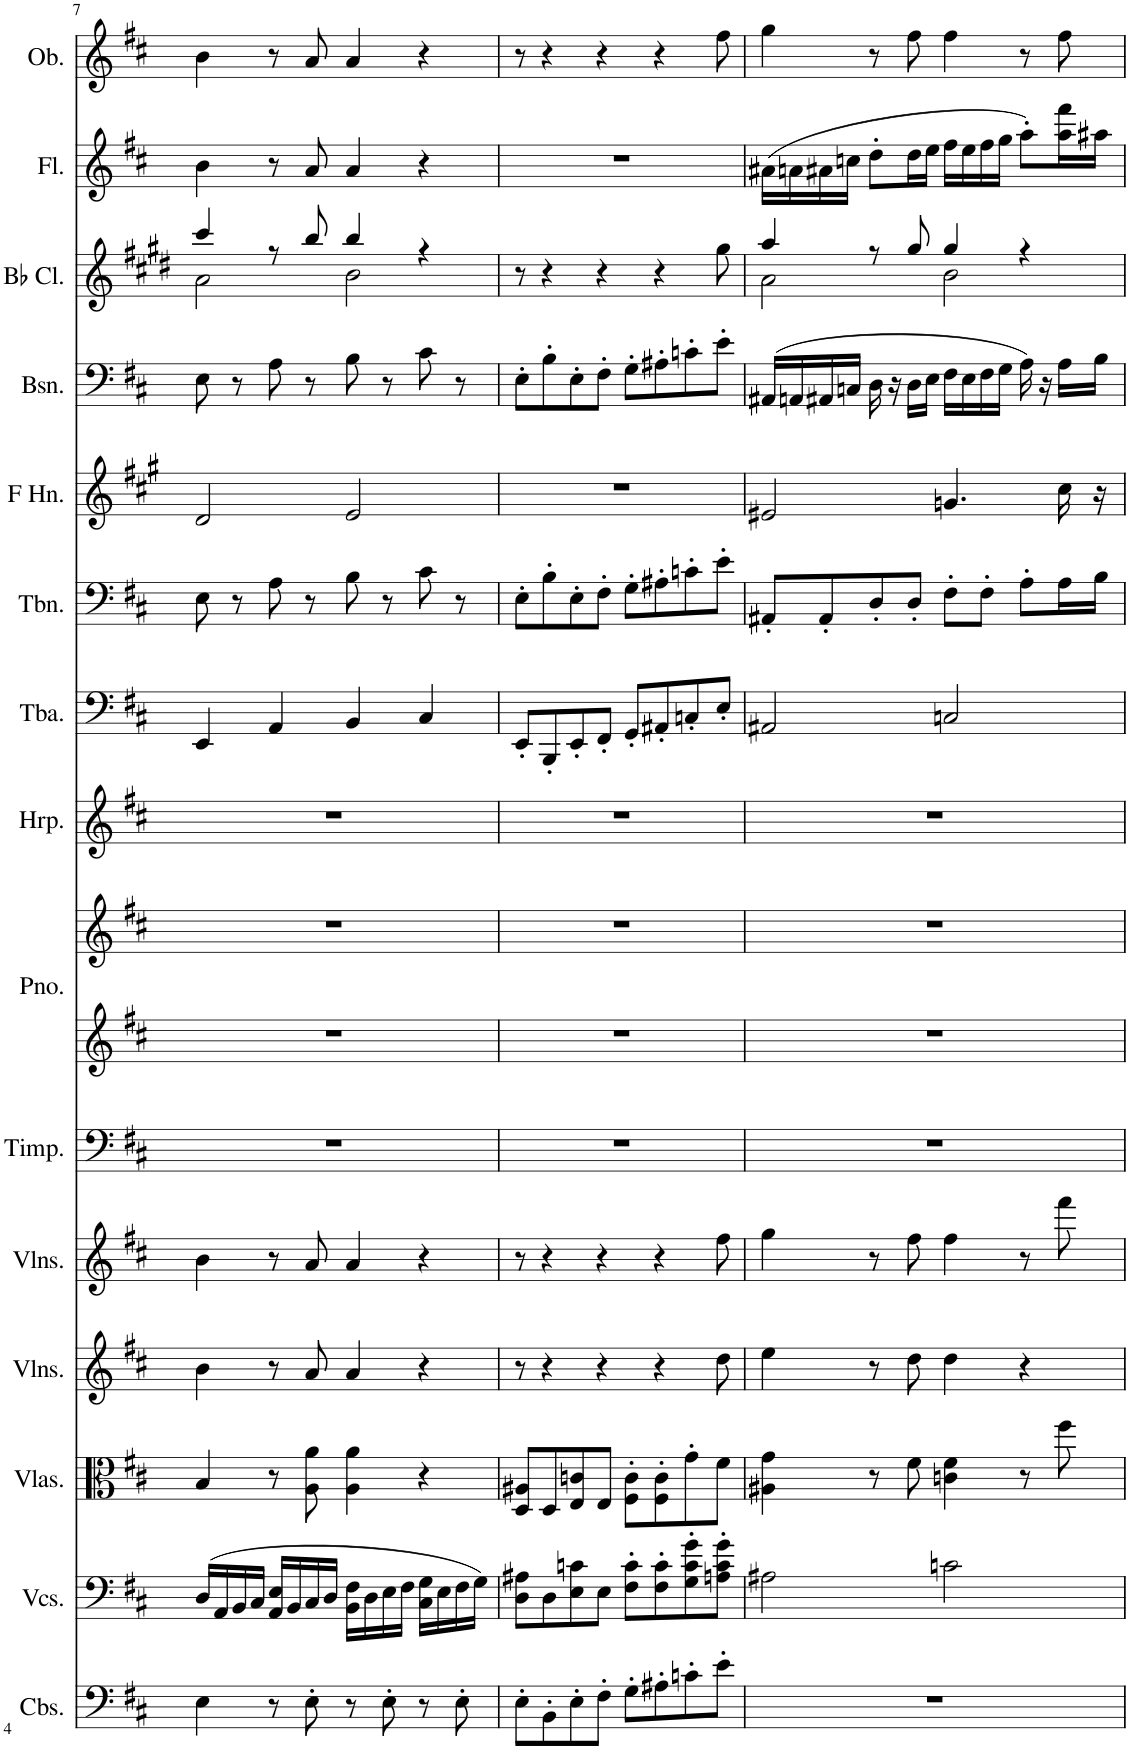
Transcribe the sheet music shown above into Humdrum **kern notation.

**kern	**kern	**kern	**kern	**kern	**kern	**kern	**kern	**kern	**kern	**kern	**kern	**kern	**kern	**kern	**kern
*part15	*part14	*part13	*part12	*part11	*part10	*part9	*part9	*part8	*part7	*part6	*part5	*part4	*part3	*part2	*part1
*staff16	*staff15	*staff14	*staff13	*staff12	*staff11	*staff10	*staff9	*staff8	*staff7	*staff6	*staff5	*staff4	*staff3	*staff2	*staff1
*I"Contrabasses	*I"Violoncellos	*I"Violas	*I"Violins	*I"Violins	*I"Timpani	*I"Piano	*	*I"Harp	*I"Tuba	*I"Trombone	*I"Horn in F	*I"Bassoon	*I"Bb Clarinet	*I"Flute	*I"Oboe
*I'Cbs.	*I'Vcs.	*I'Vlas.	*I'Vlns.	*I'Vlns.	*I'Timp.	*I'Pno.	*	*I'Hrp.	*I'Tba.	*I'Tbn.	*	*I'Bsn.	*I'Bb Cl.	*I'Fl.	*I'Ob.
!!LO:PB:g=z
*clefF4	*clefF4	*clefC3	*clefG2	*clefG2	*clefF4	*clefG2	*clefG2	*clefG2	*clefF4	*clefF4	*clefG2	*clefF4	*clefG2	*clefG2	*clefG2
*Trd7c12	*	*	*	*	*	*	*	*	*	*	*Trd4c7	*	*Trd1c2	*	*
*k[f#c#]	*k[f#c#]	*k[f#c#]	*k[f#c#]	*k[f#c#]	*k[f#c#]	*k[f#c#]	*k[f#c#]	*k[f#c#]	*k[f#c#]	*k[f#c#]	*k[f#c#g#]	*k[f#c#]	*k[f#c#g#d#]	*k[f#c#]	*k[f#c#]
*M4/4	*M4/4	*M4/4	*M4/4	*M4/4	*M4/4	*M4/4	*M4/4	*M4/4	*M4/4	*M4/4	*M4/4	*M4/4	*M4/4	*M4/4	*M4/4
=7	=7	=7	=7	=7	=7	=7	=7	=7	=7	=7	=7	=7	=7	=7	=7
*	*	*	*	*	*	*	*	*	*	*	*	*	*^	*	*
4E\	(16D/LL	4B/	4b\	4b\	1r	1r	1r	1r	4EE/	8E\	2d/	8E\	4ccc#/	2a\	4b\	4b\
.	16AA/	.	.	.	.	.	.	.	.	.	.	.	.	.	.	.
.	16BB/	.	.	.	.	.	.	.	.	8r	.	8r	.	.	.	.
.	16C#/JJ	.	.	.	.	.	.	.	.	.	.	.	.	.	.	.
8r	16AA/ 16E/LL	8r	8r	8r	.	.	.	.	4AA/	8A\	.	8A\	8r	.	8r	8r
.	16BB/	.	.	.	.	.	.	.	.	.	.	.	.	.	.	.
8E'\	16C#/	8A\ 8a\	8a/	8a/	.	.	.	.	.	8r	.	8r	8bb/	.	8a/	8a/
.	16D/JJ	.	.	.	.	.	.	.	.	.	.	.	.	.	.	.
8r	16BB\ 16F#\LL	4A\ 4a\	4a/	4a/	.	.	.	.	4BB/	8B\	2e/	8B\	4bb/	2b\	4a/	4a/
.	16D\	.	.	.	.	.	.	.	.	.	.	.	.	.	.	.
8E'\	16E\	.	.	.	.	.	.	.	.	8r	.	8r	.	.	.	.
.	16F#\JJ	.	.	.	.	.	.	.	.	.	.	.	.	.	.	.
8r	16C#\ 16G\LL	4r	4r	4r	.	.	.	.	4C#/	8c#\	.	8c#\	4r	.	4r	4r
.	16E\	.	.	.	.	.	.	.	.	.	.	.	.	.	.	.
8E'\	16F#\	.	.	.	.	.	.	.	.	8r	.	8r	.	.	.	.
.	16G\JJ)	.	.	.	.	.	.	.	.	.	.	.	.	.	.	.
*	*	*	*	*	*	*	*	*	*	*	*	*	*v	*v	*	*
=8	=8	=8	=8	=8	=8	=8	=8	=8	=8	=8	=8	=8	=8	=8	=8
8E'\L	8D\ 8A#X\L	8D/ 8A#X/L	8r	8r	1r	1r	1r	1r	8EE'/L	8E'\L	1r	8E'\L	8r	1r	8r
8BB'\	8D\	8D/	4r	4r	.	.	.	.	8BBB'/	8B'\	.	8B'\	4r	.	4r
8E'\	8E\ 8cn\	8E/ 8cn/	.	.	.	.	.	.	8EE'/	8E'\	.	8E'\	.	.	.
8F#'\J	8E\J	8E/J	4r	4r	.	.	.	.	8FF#'/J	8F#'\J	.	8F#'\J	4r	.	4r
8G'\L	8F#\' 8c\'L	8F#\' 8c\'L	.	.	.	.	.	.	8GG'/L	8G'\L	.	8G'\L	.	.	.
8A#X'\	8F#\' 8c\'	8F#\' 8c\'	4r	4r	.	.	.	.	8AA#X'/	8A#X'\	.	8A#X'\	4r	.	4r
8cn'\	8G\' 8c\' 8g\'	8g'\	.	.	.	.	.	.	8Cn'/	8cn'\	.	8cn'\	.	.	.
8e'\J	8An\' 8c\' 8g\'J	8f#\J	8dd\	8ff#\	.	.	.	.	8E'/J	8e'\J	.	8e'\J	8gg#\	.	8ff#\
=9	=9	=9	=9	=9	=9	=9	=9	=9	=9	=9	=9	=9	=9	=9	=9
*	*	*	*	*	*	*	*	*	*	*	*	*	*^	*	*
1r	2A#X\	4A#X\ 4g\	4ee\	4gg\	1r	1r	1r	1r	2AA#X/	8AA#X'/L	2e#X/	(16AA#X/LL	4aa/	2a\	(16a#X\LL	4gg\
.	.	.	.	.	.	.	.	.	.	.	.	16AAn/	.	.	16an\	.
.	.	.	.	.	.	.	.	.	.	8AA#'/	.	16AA#X/	.	.	16a#X\	.
.	.	.	.	.	.	.	.	.	.	.	.	16Cn/JJ	.	.	16ccn\JJ	.
.	.	8r	8r	8r	.	.	.	.	.	8D'/	.	16D\	8r	.	8dd'\L	8r
.	.	.	.	.	.	.	.	.	.	.	.	16r	.	.	.	.
.	.	8f#\	8dd\	8ff#\	.	.	.	.	.	8D'/J	.	16D\LL	8gg#/	.	16dd\L	8ff#\
.	.	.	.	.	.	.	.	.	.	.	.	16E\JJ	.	.	16ee\JJ	.
.	2cn\	4cn\ 4f#\	4dd\	4ff#\	.	.	.	.	2Cn/	8F#'\L	4.gn/	16F#\LL	4gg#/	2b\	16ff#\LL	4ff#\
.	.	.	.	.	.	.	.	.	.	.	.	16E\	.	.	16ee\	.
.	.	.	.	.	.	.	.	.	.	8F#'\J	.	16F#\	.	.	16ff#\	.
.	.	.	.	.	.	.	.	.	.	.	.	16G\JJ	.	.	16gg\JJ	.
.	.	8r	4r	8r	.	.	.	.	.	8A'\L	.	16A\)	4r	.	8aa'\L)	8r
.	.	.	.	.	.	.	.	.	.	.	.	16r	.	.	.	.
.	.	8ff#\	.	8fff#\	.	.	.	.	.	16A\L	16cc#\	16A\LL	.	.	16aa\ 16fff#\L	8ff#\
.	.	.	.	.	.	.	.	.	.	16B\JJ	16r	16B\JJ	.	.	16aa#X\JJ	.
*	*	*	*	*	*	*	*	*	*	*	*	*	*v	*v	*	*
=	=	=	=	=	=	=	=	=	=	=	=	=	=	=	=
*-	*-	*-	*-	*-	*-	*-	*-	*-	*-	*-	*-	*-	*-	*-	*-
